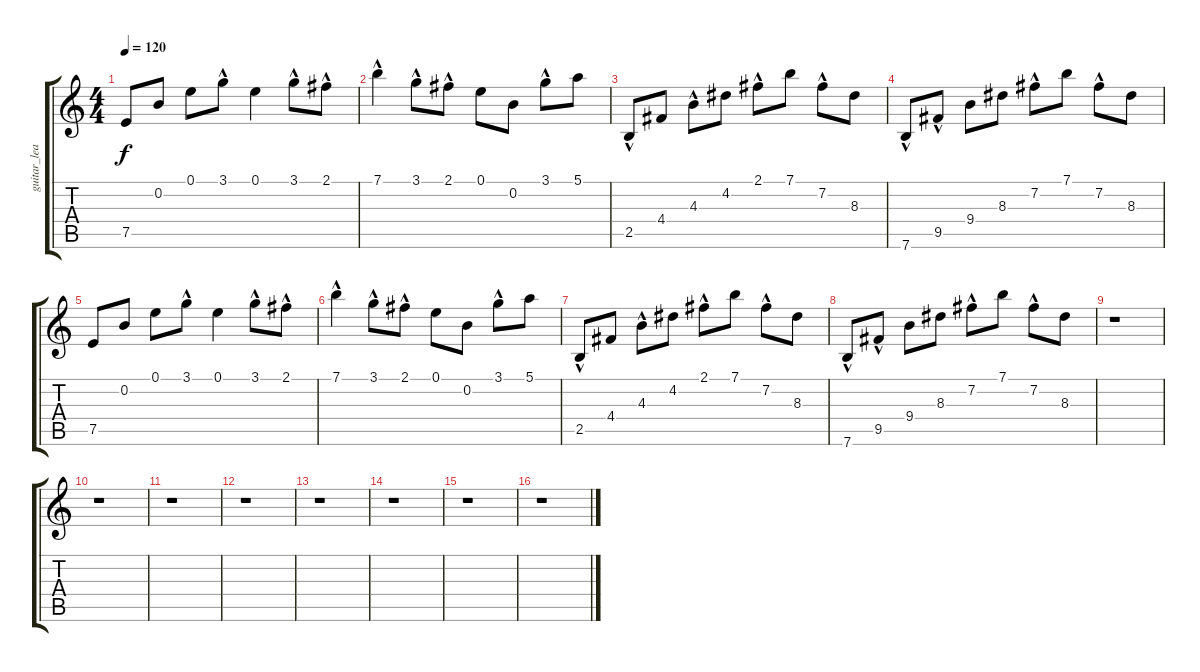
\track ("guitar_lead" "guitar_lea") {instrument electricguitarclean}
\staff {score tabs}
\tuning (E4 B3 G3 D3 A2 E2) {hide}
\ts (4 4)
\tempo 120
\clef g2
\ks c
7.5.8{dy f} 0.2.8 0.1.8 3.1{hac}.8 0.1.4 3.1{hac}.8 2.1{hac}.8 |
7.1{hac}.4 3.1{hac}.8 2.1{hac}.8 0.1.8 0.2.8 3.1{hac}.8 5.1.8 |
2.5{hac}.8 4.4.8 4.3{hac}.8 4.2.8 2.1{hac}.8 7.1.8 7.2{hac}.8 8.3.8 |
7.6{hac}.8 9.5{hac}.8 9.4.8 8.3.8 7.2{hac}.8 7.1.8 7.2{hac}.8 8.3.8 |
7.5.8 0.2.8 0.1.8 3.1{hac}.8 0.1.4 3.1{hac}.8 2.1{hac}.8 |
7.1{hac}.4 3.1{hac}.8 2.1{hac}.8 0.1.8 0.2.8 3.1{hac}.8 5.1.8 |
2.5{hac}.8 4.4.8 4.3{hac}.8 4.2.8 2.1{hac}.8 7.1.8 7.2{hac}.8 8.3.8 |
7.6{hac}.8 9.5{hac}.8 9.4.8 8.3.8 7.2{hac}.8 7.1.8 7.2{hac}.8 8.3.8 |
r.1 |
r.1 |
r.1 |
r.1 |
r.1 |
r.1 |
r.1 |
r.1
